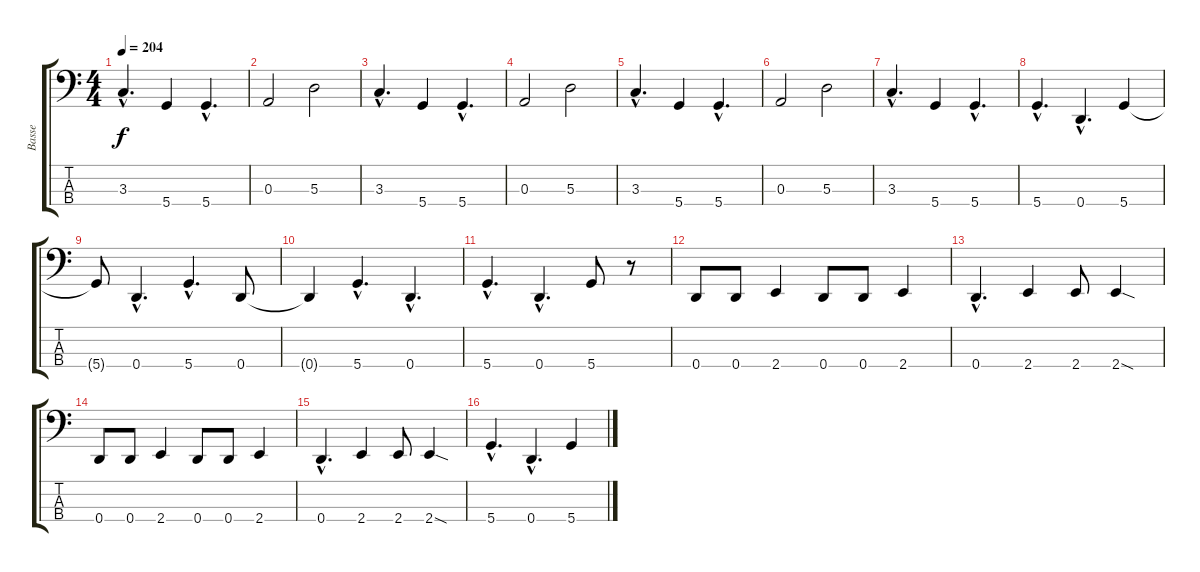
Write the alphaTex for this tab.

\track ("Basse" "Basse") {instrument electricbassfinger}
\staff {score tabs}
\tuning (G2 D2 A1 D1) {hide}
\ts (4 4)
\tempo 204
\clef f4
\ks c
3.3{hac}.4{d dy f} 5.4.4 5.4{hac}.4{d} |
0.3.2 5.3.2 |
3.3{hac}.4{d} 5.4.4 5.4{hac}.4{d} |
0.3.2 5.3.2 |
3.3{hac}.4{d} 5.4.4 5.4{hac}.4{d} |
0.3.2 5.3.2 |
3.3{hac}.4{d} 5.4.4 5.4{hac}.4{d} |
5.4{hac}.4{d} 0.4{hac}.4{d} 5.4.4 |
5.4{t}.8 0.4{hac}.4{d} 5.4{hac}.4{d} 0.4.8 |
0.4{t}.4 5.4{hac}.4{d} 0.4{hac}.4{d} |
5.4{hac}.4{d} 0.4{hac}.4{d} 5.4.8 r.8 |
0.4.8 0.4.8 2.4.4 0.4.8 0.4.8 2.4.4 |
0.4{hac}.4{d} 2.4.4 2.4.8 2.4{sod}.4 |
0.4.8 0.4.8 2.4.4 0.4.8 0.4.8 2.4.4 |
0.4{hac}.4{d} 2.4.4 2.4.8 2.4{sod}.4 |
5.4{hac}.4{d} 0.4{hac}.4{d} 5.4.4
